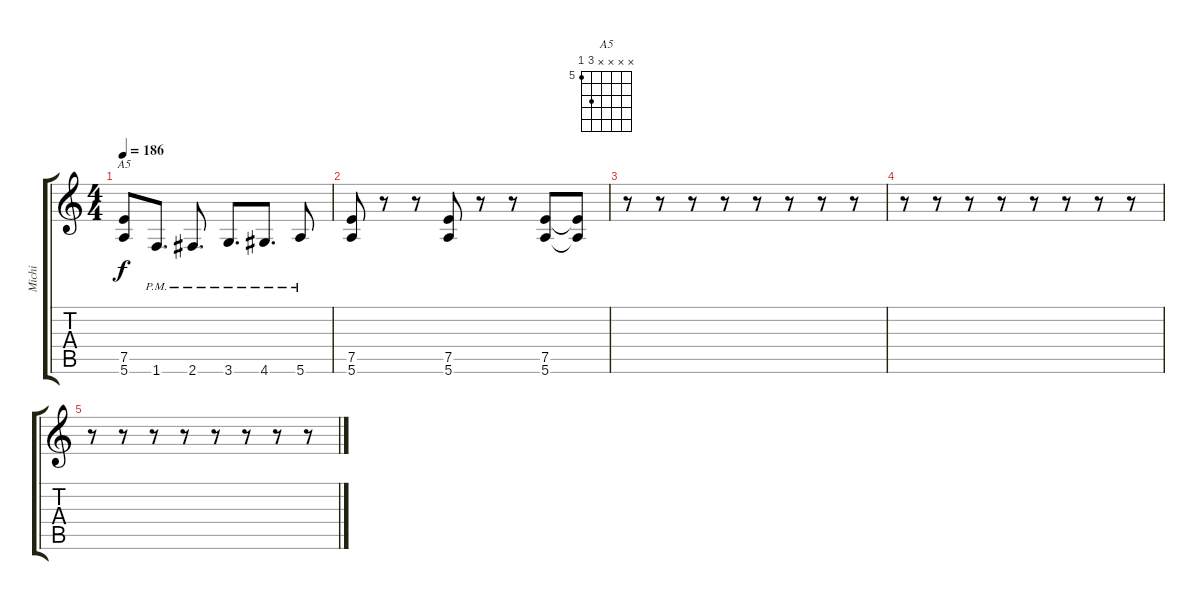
\track ("Michi" "Michi") {instrument overdrivenguitar}
\staff {score tabs}
\tuning (E4 B3 G3 D3 A2 E2) {hide}
\chord ("A5" x x x x 7 5) {firstfret 5}
\ts (4 4)
\tempo 186
\clef g2
\ks c
(7.5 5.6).8{ch "A5" dy f} 1.6{pm}.8{d} 2.6{pm}.8{d} 3.6{pm}.8{d} 4.6{pm}.8{d} 5.6{pm}.8 |
(7.5 5.6).8 r.8 r.8 (7.5 5.6).8 r.8 r.8 (7.5 5.6).8 (7.5{t} 5.6{t}).8 |
r.8 r.8 r.8 r.8 r.8 r.8 r.8 r.8 |
r.8 r.8 r.8 r.8 r.8 r.8 r.8 r.8 |
r.8 r.8 r.8 r.8 r.8 r.8 r.8 r.8
